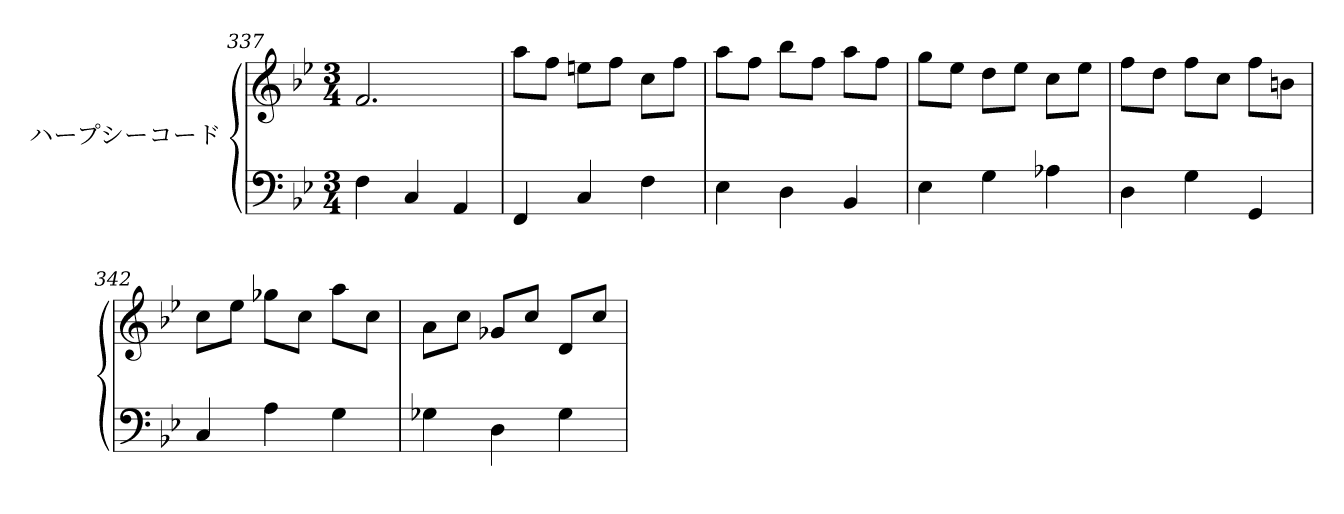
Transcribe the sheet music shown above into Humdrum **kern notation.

**kern	**kern
*part1	*part1
*staff2	*staff1
*I"ハープシーコード	*
*clefF4	*clefG2
*k[b-e-]	*k[b-e-]
*M3/4	*M3/4
=337	=337
4F\	2.f/
4C/	.
4AA/	.
=338	=338
4FF/	8aa\L
.	8ff\J
4C/	8een\L
.	8ff\J
4F\	8cc\L
.	8ff\J
!!LO:LB:g=z
=339	=339
4E-\	8aa\L
.	8ff\J
4D\	8bb-\L
.	8ff\J
4BB-/	8aa\L
.	8ff\J
=340	=340
4E-\	8gg\L
.	8ee-\J
4G\	8dd\L
.	8ee-\J
4A-X\	8cc\L
.	8ee-\J
=341	=341
4D\	8ff\L
.	8dd\J
4G\	8ff\L
.	8cc\J
4GG/	8ff\L
.	8bn\J
=342	=342
4C/	8cc\L
.	8ee-\J
4A\	8gg-X\L
.	8cc\J
4G\	8aa\L
.	8cc\J
=343	=343
4G-X\	8a\L
.	8cc\J
4D\	8g-X/L
.	8cc/J
4G-\	8d/L
.	8cc/J
=	=
*-	*-
